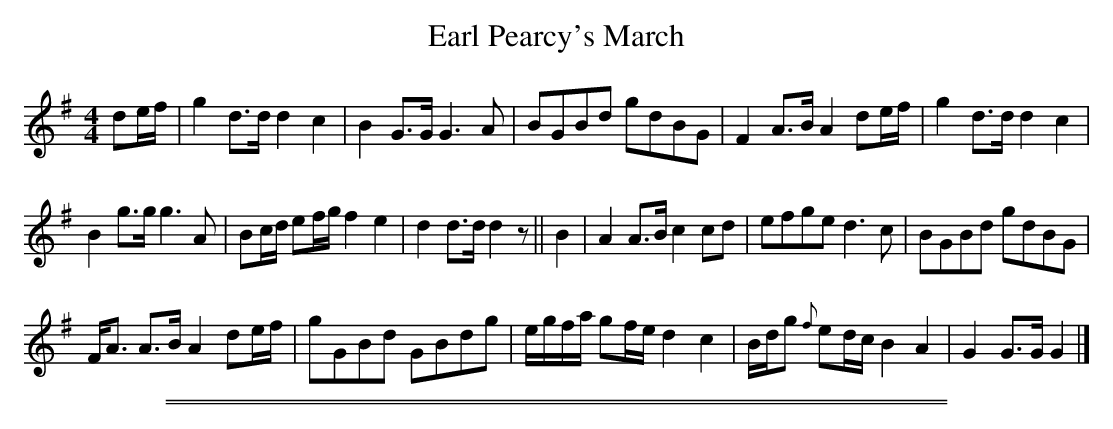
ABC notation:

X:1
T: Earl Pearcy's March
M: 4/4
L: 1/8
K: G
de/f/ |\
g2d>d d2c2 | B2G>G G3A | BGBd gdBG | F2A>B A2de/f/ | g2d>d d2c2 |
B2g>g g3 A | Bc/d/ ef/g/ f2e2 | d2d>d d2z || B2 | A2A>B c2cd | efge d3c | BGBd gdBG |
F<A A>B A2 de/f/ | gGBd GBdg | e/g/f/a/ gf/e/ d2c2 | B/d/g {f}ed/c/ B2A2 | G2G>G G2 |]
